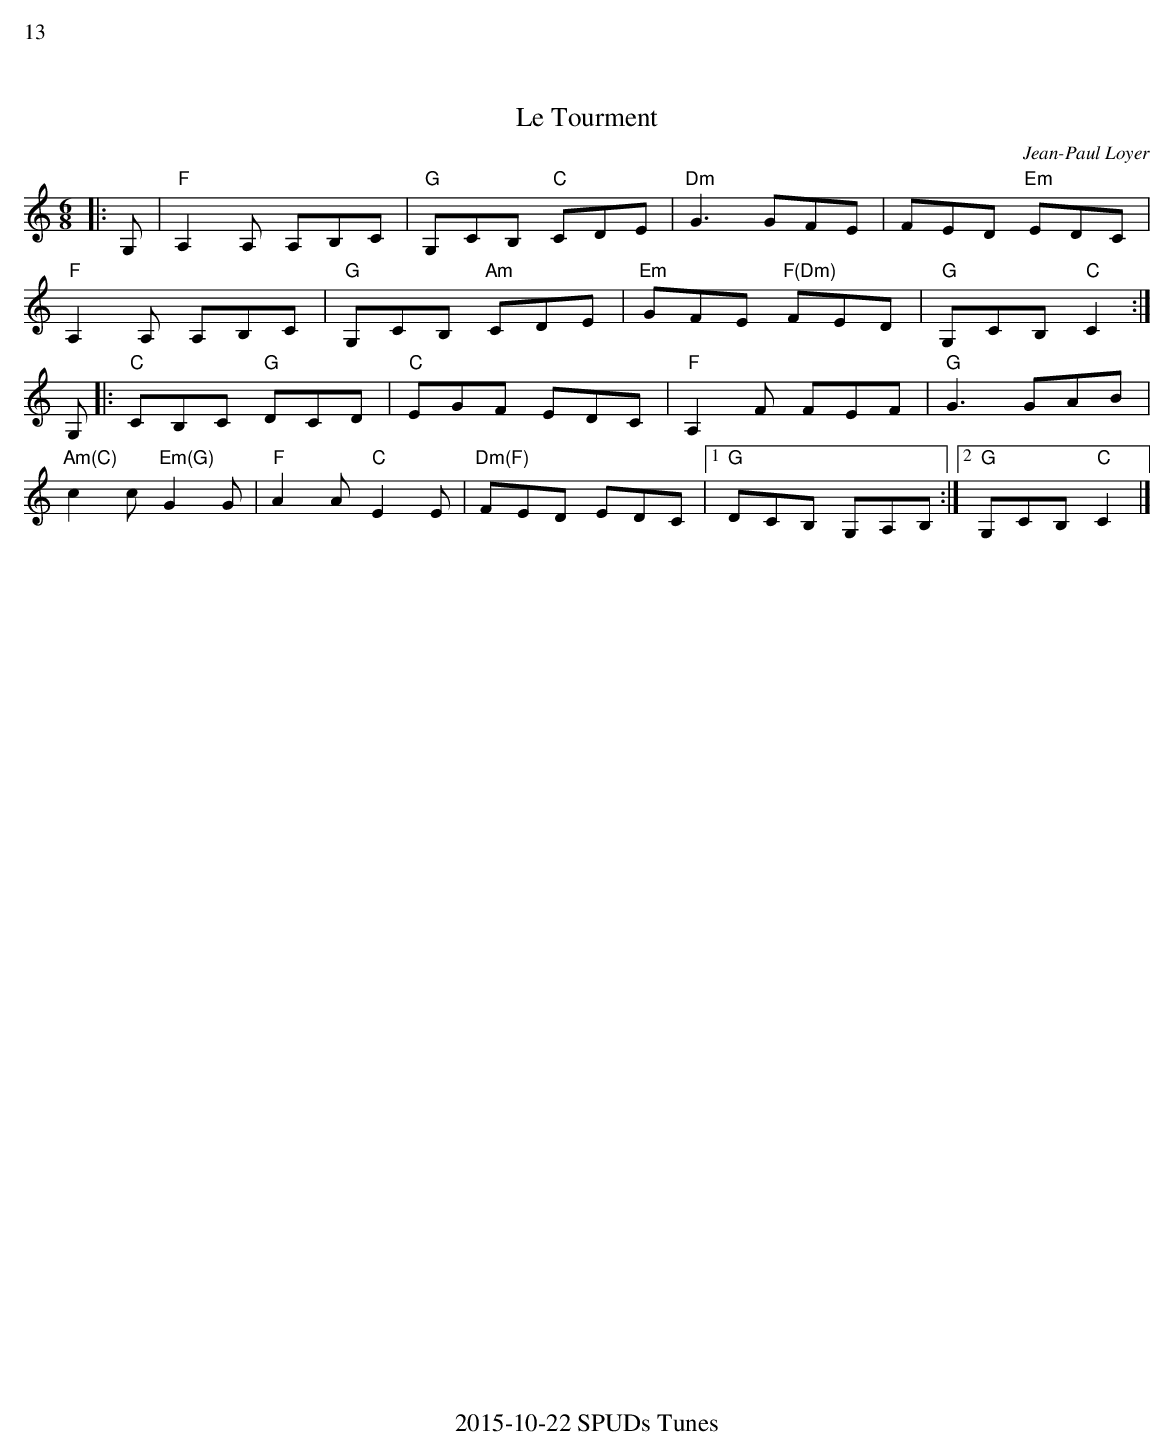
X:1
%%text 13
T:Le Tourment
C:Jean-Paul Loyer
M:6/8
L:1/8
K:C
|:G,|"F"A,2A, A,B,C|"G"G,CB, "C"CDE|"Dm"G3 GFE| FED "Em"EDC|
"F"A,2A, A,B,C|"G"G,CB, "Am"CDE|"Em"GFE "F(Dm)"FED|"G"G,CB, "C"C2:|
 G,|:"C"CB,C "G"DCD|"C"EGF EDC|"F"A,2F FEF|"G"G3 GAB|
"Am(C)"c2c "Em(G)"G2G|"F"A2A "C"E2E|"Dm(F)"FED EDC|1 "G"DCB, G,A,B, :|2 "G"G,CB, "C"C2|]
